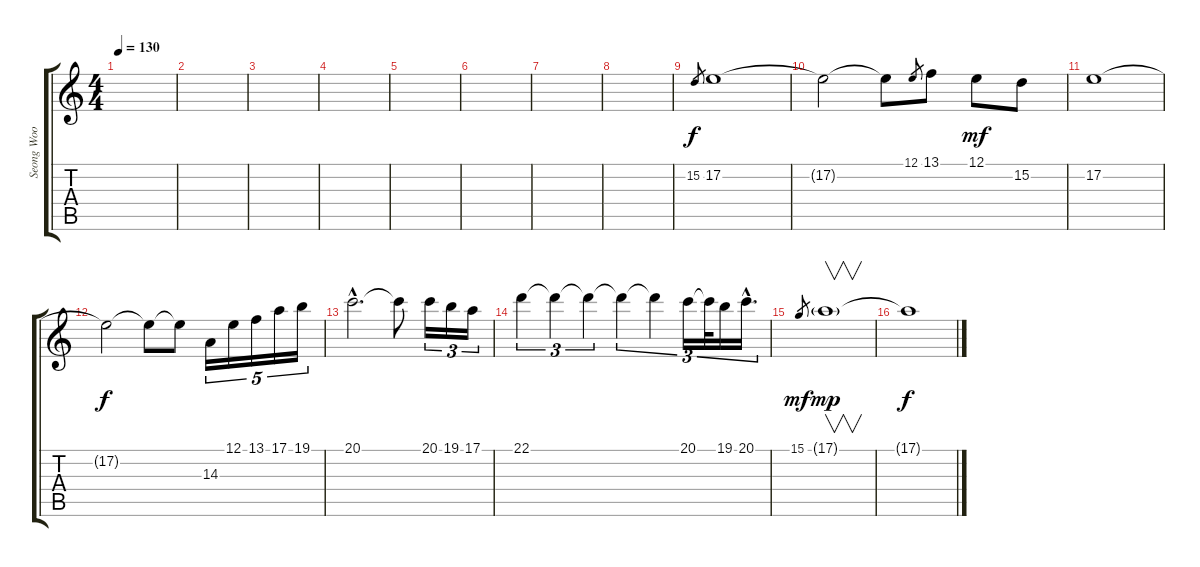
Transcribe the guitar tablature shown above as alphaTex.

\track ("Seong Woo" "Seong Woo") {instrument flute}
\staff {score tabs}
\tuning (E4 B3 G3 D3 A2 E2) {hide}
\ts (4 4)
\tempo 130
\clef g2
\ks c
|
|
|
|
|
|
|
|
15.2.8{gr} 17.2.1 |
17.2{t}.2 17.2{t}.8 12.1.8{gr} 13.1.8 12.1.8{dy mf} 15.2.8 |
17.2.1 |
17.2{t}.2{dy f} 17.2{t}.8 17.2{t}.8 14.3.16{tu (5 4)} 12.1.16{tu (5 4)} 13.1.16{tu (5 4)} 17.1.16{tu (5 4)} 19.1.16{tu (5 4)} |
20.1{hac}.2{d} 20.1{t}.8 20.1.16{tu (3 2)} 19.1.16{tu (3 2)} 17.1.16{tu (3 2)} |
22.1.4{tu (3 2)} 22.1{t}.4{tu (3 2)} 22.1{t}.4{tu (3 2)} 22.1{t}.4{tu (3 2)} 22.1{t}.4{tu (3 2)} 20.1.16{tu (3 2)} 20.1{t}.32{tu (3 2)} 19.1.16{tu (3 2)} 20.1{hac}.16{d tu (3 2)} |
15.1.8{gr dy mf} 17.1{g}.1{v dy mp} |
17.1{t}.1{dy f}
